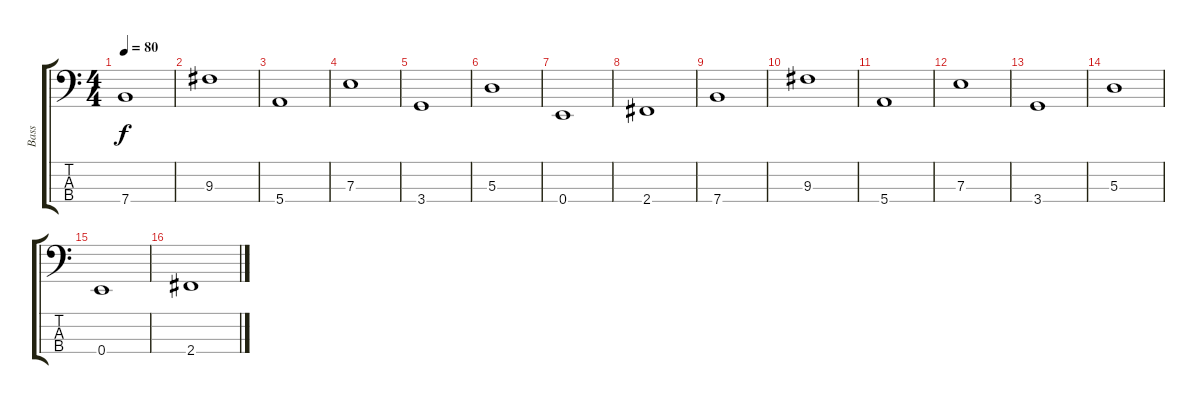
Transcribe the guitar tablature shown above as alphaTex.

\track ("Bass" "Bass") {instrument slapbass1}
\staff {score tabs}
\tuning (G2 D2 A1 E1) {hide}
\ts (4 4)
\tempo 80
\clef f4
\ks c
7.4.1{dy f instrument slapbass1} |
9.3.1 |
5.4.1 |
7.3.1 |
3.4.1 |
5.3.1 |
0.4.1 |
2.4.1 |
7.4.1 |
9.3.1 |
5.4.1 |
7.3.1 |
3.4.1 |
5.3.1 |
0.4.1 |
2.4.1
